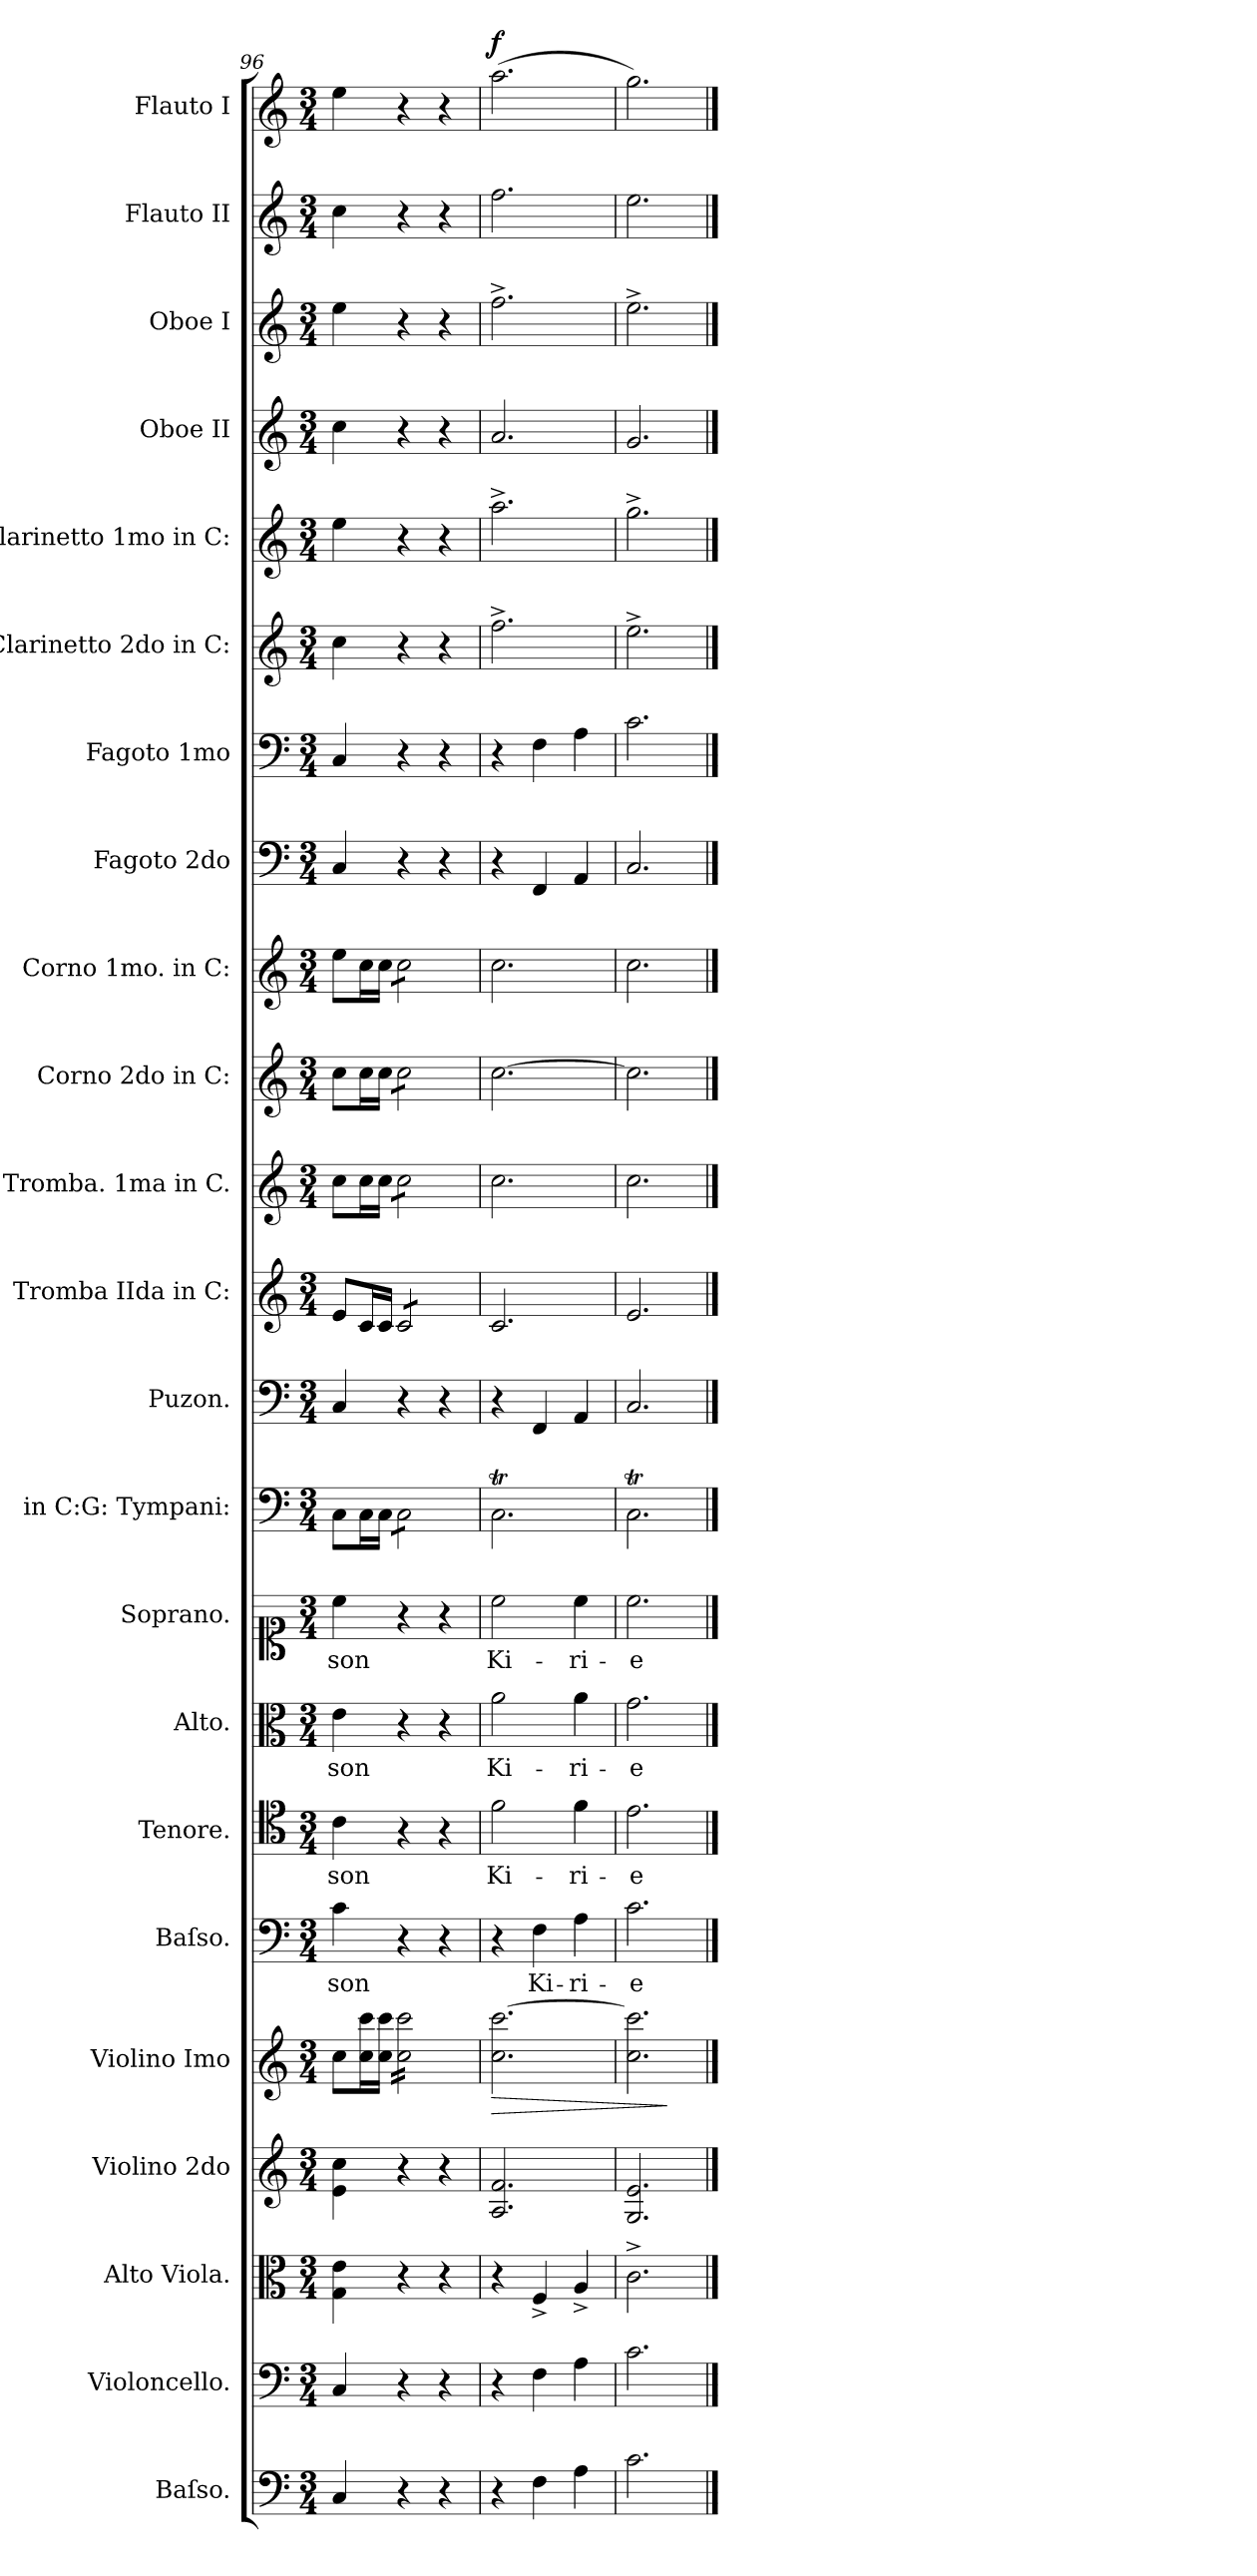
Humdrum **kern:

**kern	**kern	**kern	**kern	**kern	**dynam	**kern	**text	**kern	**text	**kern	**text	**kern	**text	**kern	**kern	**kern	**kern	**kern	**kern	**kern	**kern	**kern	**kern	**kern	**kern	**kern	**kern	**dynam
*part23	*part22	*part21	*part20	*part19	*part19	*part18	*part18	*part17	*part17	*part16	*part16	*part15	*part15	*part14	*part13	*part12	*part11	*part10	*part9	*part8	*part7	*part6	*part5	*part4	*part3	*part2	*part1	*part1
*staff23	*staff22	*staff21	*staff20	*staff19	*staff19	*staff18	*staff18	*staff17	*staff17	*staff16	*staff16	*staff15	*staff15	*staff14	*staff13	*staff12	*staff11	*staff10	*staff9	*staff8	*staff7	*staff6	*staff5	*staff4	*staff3	*staff2	*staff1	*staff1
*I"Baſso.	*I"Violoncello.	*I"Alto Viola.	*I"Violino 2do	*I"Violino Imo	*	*I"Baſso.	*	*I"Tenore.	*	*I"Alto.	*	*I"Soprano.	*	*I"in C:G: Tympani:	*I"Puzon.	*I"Tromba IIda in C:	*I"Tromba. 1ma in C.	*I"Corno 2do in C:	*I"Corno 1mo. in C:	*I"Fagoto 2do	*I"Fagoto 1mo	*I"Clarinetto 2do in C:	*I"Clarinetto 1mo in C:	*I"Oboe II	*I"Oboe I	*I"Flauto II	*I"Flauto I	*
*I'b	*I'vlc	*I'a-vla	*I'vl 2	*I'vl 1	*	*I'B	*	*I'T	*	*I'A	*	*I'S	*	*I'timp	*I'trb	*I'tr 2	*I'tr 1	*I'cor II in C	*I'cor I in C	*I'fag II	*I'fag I	*I'cl II in C	*I'cl I in C	*I'ob II	*I'ob I	*I'fl II	*I'fl I	*
*clefF4	*clefF4	*clefC3	*clefG2	*clefG2	*	*clefF4	*	*clefC4	*	*clefC3	*	*clefC1	*	*clefF4	*clefF4	*clefG2	*clefG2	*clefG2	*clefG2	*clefF4	*clefF4	*clefG2	*clefG2	*clefG2	*clefG2	*clefG2	*clefG2	*
*ITrd8c12	*	*	*	*	*	*	*	*	*	*	*	*	*	*	*	*	*	*	*	*	*	*	*	*	*	*	*	*
*k[]	*k[]	*k[]	*k[]	*k[]	*	*k[]	*	*k[]	*	*k[]	*	*k[]	*	*k[]	*k[]	*k[]	*k[]	*k[]	*k[]	*k[]	*k[]	*k[]	*k[]	*k[]	*k[]	*k[]	*k[]	*
*C:	*C:	*C:	*C:	*C:	*	*C:	*	*C:	*	*C:	*	*C:	*	*C:	*C:	*C:	*C:	*C:	*C:	*C:	*C:	*C:	*C:	*C:	*C:	*C:	*C:	*
*M3/4	*M3/4	*M3/4	*M3/4	*M3/4	*	*M3/4	*	*M3/4	*	*M3/4	*	*M3/4	*	*M3/4	*M3/4	*M3/4	*M3/4	*M3/4	*M3/4	*M3/4	*M3/4	*M3/4	*M3/4	*M3/4	*M3/4	*M3/4	*M3/4	*
=96	=96	=96	=96	=96	=96	=96	=96	=96	=96	=96	=96	=96	=96	=96	=96	=96	=96	=96	=96	=96	=96	=96	=96	=96	=96	=96	=96	=96
4CC/	4C/	4G\ 4e\	4e\ 4cc\	8cc\L	.	4c\	-son	4c\	-son	4e\	-son	4cc\	-son	8C\L	4C/	8e/L	8cc\L	8cc\L	8ee\L	4C/	4C/	4cc\	4ee\	4cc\	4ee\	4cc\	4ee\	.
.	.	.	.	16cc\ 16ccc\L	.	.	.	.	.	.	.	.	.	16C\L	.	16c/L	16cc\L	16cc\L	16cc\L	.	.	.	.	.	.	.	.	.
.	.	.	.	16cc\ 16ccc\JJ	.	.	.	.	.	.	.	.	.	16C\JJ	.	16c/JJ	16cc\JJ	16cc\JJ	16cc\JJ	.	.	.	.	.	.	.	.	.
*	*	*	*	*tremolo	*	*	*	*	*	*	*	*	*	*	*	*	*	*	*	*	*	*	*	*	*	*	*	*
*	*	*	*	*	*	*	*	*	*	*	*	*	*	*tremolo	*	*	*	*	*	*	*	*	*	*	*	*	*	*
*	*	*	*	*	*	*	*	*	*	*	*	*	*	*	*	*tremolo	*	*	*	*	*	*	*	*	*	*	*	*
*	*	*	*	*	*	*	*	*	*	*	*	*	*	*	*	*	*tremolo	*	*	*	*	*	*	*	*	*	*	*
*	*	*	*	*	*	*	*	*	*	*	*	*	*	*	*	*	*	*tremolo	*	*	*	*	*	*	*	*	*	*
*	*	*	*	*	*	*	*	*	*	*	*	*	*	*	*	*	*	*	*tremolo	*	*	*	*	*	*	*	*	*
4r	4r	4r	4r	16cc\ 16ccc\LL	.	4r	.	4r	.	4r	.	4r	.	8C\L	4r	8c/L	8cc\L	8cc\L	8cc\L	4r	4r	4r	4r	4r	4r	4r	4r	.
.	.	.	.	16cc\ 16ccc\	.	.	.	.	.	.	.	.	.	.	.	.	.	.	.	.	.	.	.	.	.	.	.	.
.	.	.	.	16cc\ 16ccc\	.	.	.	.	.	.	.	.	.	8C\	.	8c/	8cc\	8cc\	8cc\	.	.	.	.	.	.	.	.	.
.	.	.	.	16cc\ 16ccc\	.	.	.	.	.	.	.	.	.	.	.	.	.	.	.	.	.	.	.	.	.	.	.	.
4r	4r	4r	4r	16cc\ 16ccc\	.	4r	.	4r	.	4r	.	4r	.	8C\	4r	8c/	8cc\	8cc\	8cc\	4r	4r	4r	4r	4r	4r	4r	4r	.
.	.	.	.	16cc\ 16ccc\	.	.	.	.	.	.	.	.	.	.	.	.	.	.	.	.	.	.	.	.	.	.	.	.
.	.	.	.	16cc\ 16ccc\	.	.	.	.	.	.	.	.	.	8C\J	.	8c/J	8cc\J	8cc\J	8cc\J	.	.	.	.	.	.	.	.	.
*	*	*	*	*	*	*	*	*	*	*	*	*	*	*	*	*	*	*	*Xtremolo	*	*	*	*	*	*	*	*	*
*	*	*	*	*	*	*	*	*	*	*	*	*	*	*	*	*	*	*Xtremolo	*	*	*	*	*	*	*	*	*	*
*	*	*	*	*	*	*	*	*	*	*	*	*	*	*	*	*	*Xtremolo	*	*	*	*	*	*	*	*	*	*	*
*	*	*	*	*	*	*	*	*	*	*	*	*	*	*	*	*Xtremolo	*	*	*	*	*	*	*	*	*	*	*	*
*	*	*	*	*	*	*	*	*	*	*	*	*	*	*Xtremolo	*	*	*	*	*	*	*	*	*	*	*	*	*	*
.	.	.	.	16cc\ 16ccc\JJ	.	.	.	.	.	.	.	.	.	.	.	.	.	.	.	.	.	.	.	.	.	.	.	.
*	*	*	*	*Xtremolo	*	*	*	*	*	*	*	*	*	*	*	*	*	*	*	*	*	*	*	*	*	*	*	*
=97	=97	=97	=97	=97	=97	=97	=97	=97	=97	=97	=97	=97	=97	=97	=97	=97	=97	=97	=97	=97	=97	=97	=97	=97	=97	=97	=97	=97
!	!	!	!	!	!LO:HP:b	!	!	!	!	!	!	!	!	!	!	!	!	!	!	!	!	!	!	!	!	!	!	!LO:DY:a
4r	4r	4r	2.A/ 2.f/	2.cc\ [2.ccc\	>	4r	.	2f\	Ki-	2a\	Ki-	2cc\	Ki-	2.CT\	4r	2.c/	2.cc\	[2.cc\	2.cc\	4r	4r	2.ff^<\	2.aa^<\	2.a/	2.ff^\	2.ff\	(2.aa\	f
4FF\	4F\	4F^>/	.	.	.	4F\	Ki-	.	.	.	.	.	.	.	4FF/	.	.	.	.	4FF/	4F\	.	.	.	.	.	.	.
4AA\	4A\	4A^>/	.	.	.	4A\	-ri-	4f\	-ri-	4a\	-ri-	4cc\	-ri-	.	4AA/	.	.	.	.	4AA/	4A\	.	.	.	.	.	.	.
=98	=98	=98	=98	=98	=98	=98	=98	=98	=98	=98	=98	=98	=98	=98	=98	=98	=98	=98	=98	=98	=98	=98	=98	=98	=98	=98	=98	=98
2.C\	2.c\	2.c^\	2.G/ 2.e/	2.cc\ 2.ccc]\	.	2.c\	-e	2.e\	-e	2.g\	-e	2.cc\	-e	2.CT\	2.C/	2.e/	2.cc\	2.cc\]	2.cc\	2.C/	2.c\	2.ee^<\	2.gg^<\	2.g/	2.ee^\	2.ee\	2.gg\)	.
.	.	.	.	.	]	.	.	.	.	.	.	.	.	.	.	.	.	.	.	.	.	.	.	.	.	.	.	.
==	==	==	==	==	==	==	==	==	==	==	==	==	==	==	==	==	==	==	==	==	==	==	==	==	==	==	==	==
*-	*-	*-	*-	*-	*-	*-	*-	*-	*-	*-	*-	*-	*-	*-	*-	*-	*-	*-	*-	*-	*-	*-	*-	*-	*-	*-	*-	*-
